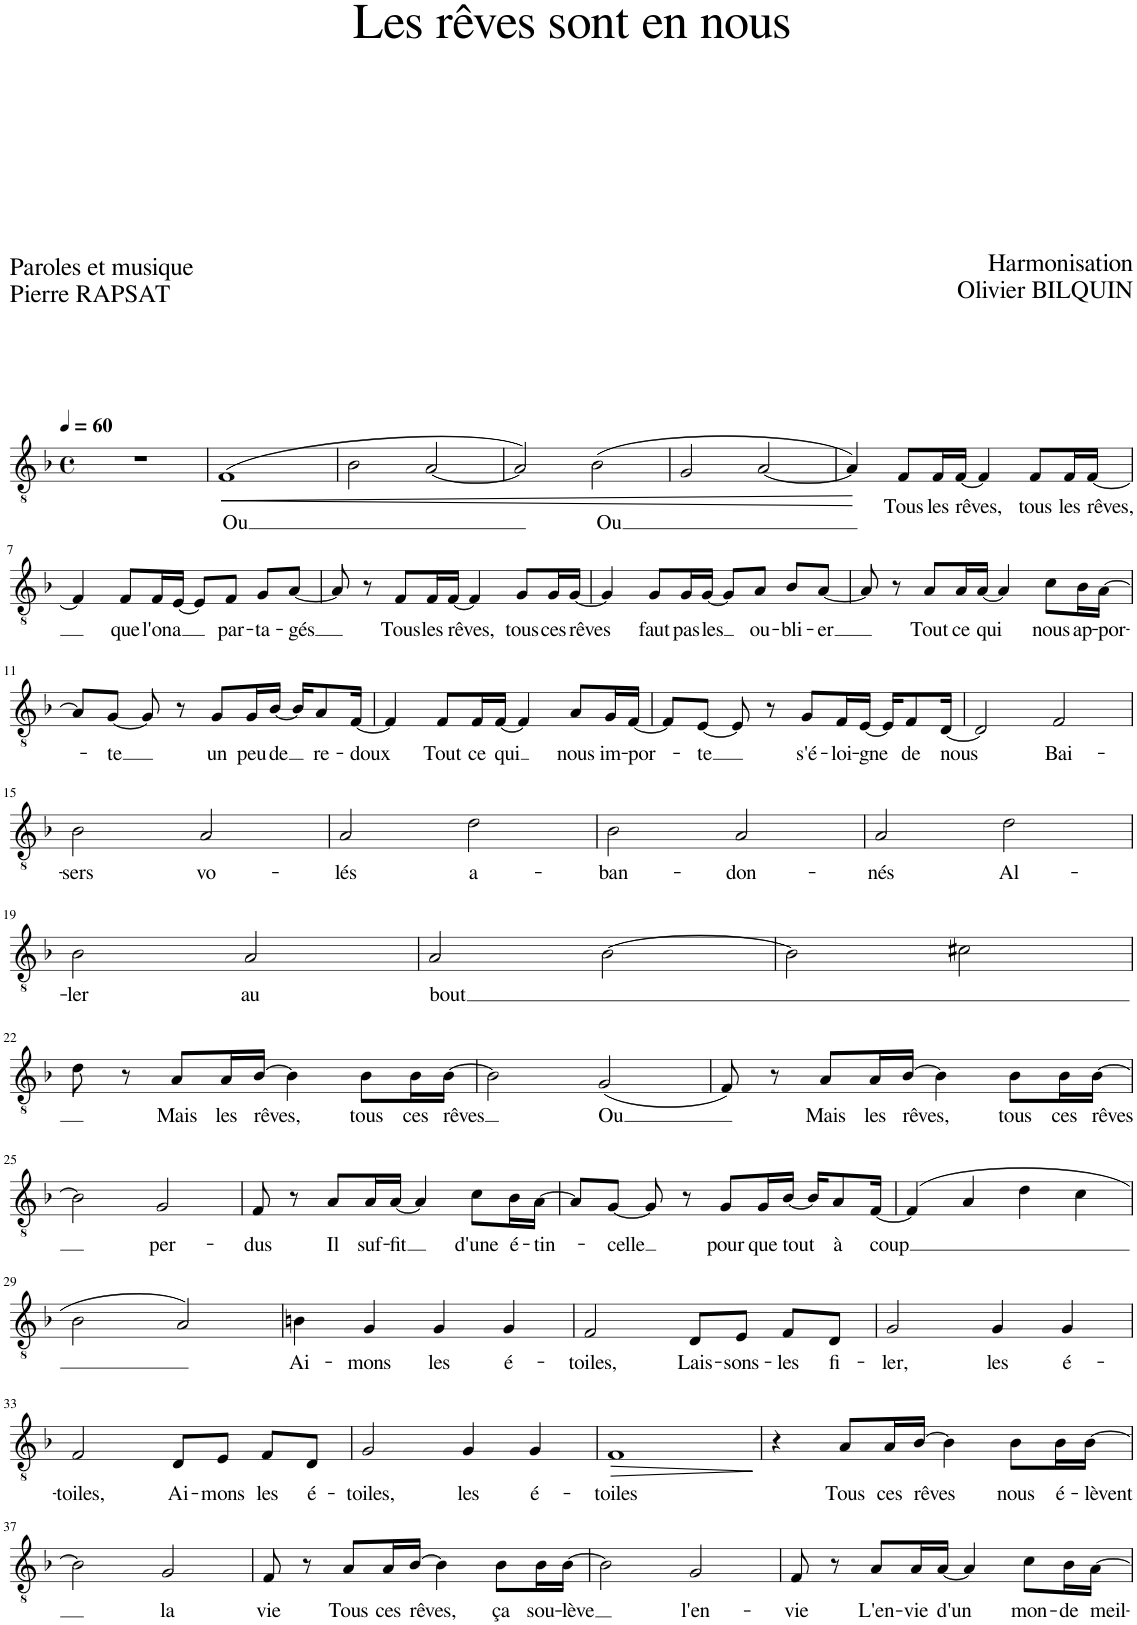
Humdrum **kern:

**kern	**text	**dynam
*part1	*part1	*part1
*staff1	*staff1	*staff1
*I"Ténor	*	*
*clefGv2	*	*
*k[b-]	*	*
*M4/4	*	*
*met(c)	*	*
*MM60	*	*
=1	=1	=1
1r	.	.
=2	=2	=2
!	!LO:LY:b	!LO:HP:b
(1F	Ou	<
=3	=3	=3
2B-\	.	.
[2A/	.	.
=4	=4	=4
2A/])	.	.
!	!LO:LY:b	!
(2B-\	Ou	.
=5	=5	=5
2G/	.	.
[2A/	.	.
=6	=6	=6
4A/])	.	.
!	!LO:LY:b	!
8F/L	Tous	[
!	!LO:LY:b	!
16F/L	les	.
!	!LO:LY:b	!
[16F/JJ	rêves,	.
4F/]	.	.
!	!LO:LY:b	!
8F/L	tous	.
!	!LO:LY:b	!
16F/L	les	.
!	!LO:LY:b	!
[16F/JJ	rêves,	.
!!LO:LB:g=z
=7	=7	=7
4F/]	.	.
!	!LO:LY:b	!
8F/L	que	.
!	!LO:LY:b	!
16F/L	l'on	.
!	!LO:LY:b	!
[16E/JJ	a	.
8E/L]	.	.
!	!LO:LY:b	!
8F/J	par-	.
!	!LO:LY:b	!
8G/L	-ta-	.
!	!LO:LY:b	!
[8A/J	-gés	.
=8	=8	=8
8A/]	.	.
8r	.	.
!	!LO:LY:b	!
8F/L	Tous	.
!	!LO:LY:b	!
16F/L	les	.
!	!LO:LY:b	!
[16F/JJ	rêves,	.
4F/]	.	.
!	!LO:LY:b	!
8G/L	tous	.
!	!LO:LY:b	!
16G/L	ces	.
!	!LO:LY:b	!
[16G/JJ	rêves	.
=9	=9	=9
4G/]	.	.
!	!LO:LY:b	!
8G/L	faut	.
!	!LO:LY:b	!
16G/L	pas	.
!	!LO:LY:b	!
[16G/JJ	les	.
8G/L]	.	.
!	!LO:LY:b	!
8A/J	ou-	.
!	!LO:LY:b	!
8B-/L	-bli-	.
!	!LO:LY:b	!
[8A/J	-er	.
=10	=10	=10
8A/]	.	.
8r	.	.
!	!LO:LY:b	!
8A/L	Tout	.
!	!LO:LY:b	!
16A/L	ce	.
!	!LO:LY:b	!
[16A/JJ	qui	.
4A/]	.	.
!	!LO:LY:b	!
8c\L	nous	.
!	!LO:LY:b	!
16B-\L	ap-	.
!	!LO:LY:b	!
[16A\JJ	-por-	.
!!LO:LB:g=z
=11	=11	=11
8A/L]	.	.
!	!LO:LY:b	!
[8G/J	-te	.
8G/]	.	.
8r	.	.
!	!LO:LY:b	!
8G/L	un	.
!	!LO:LY:b	!
16G/L	peu	.
!	!LO:LY:b	!
[16B-/JJ	de	.
16B-/KL]	.	.
!	!LO:LY:b	!
8A/	re-	.
!	!LO:LY:b	!
[16F/Jk	-doux	.
=12	=12	=12
4F/]	.	.
!	!LO:LY:b	!
8F/L	Tout	.
!	!LO:LY:b	!
16F/L	ce	.
!	!LO:LY:b	!
[16F/JJ	qui	.
4F/]	.	.
!	!LO:LY:b	!
8A/L	nous	.
!	!LO:LY:b	!
16G/L	im-	.
!	!LO:LY:b	!
[16F/JJ	-por-	.
=13	=13	=13
8F/L]	.	.
!	!LO:LY:b	!
[8E/J	-te	.
8E/]	.	.
8r	.	.
!	!LO:LY:b	!
8G/L	s'é-	.
!	!LO:LY:b	!
16F/L	-loi-	.
!	!LO:LY:b	!
[16E/JJ	-gne	.
16E/KL]	.	.
!	!LO:LY:b	!
8F/	de	.
!	!LO:LY:b	!
[16D/Jk	nous	.
=14	=14	=14
2D/]	.	.
!	!LO:LY:b	!
2F/	Bai-	.
!!LO:LB:g=z
=15	=15	=15
!	!LO:LY:b	!
2B-\	-sers	.
!	!LO:LY:b	!
2A/	vo-	.
=16	=16	=16
!	!LO:LY:b	!
2A/	-lés	.
!	!LO:LY:b	!
2d\	a-	.
=17	=17	=17
!	!LO:LY:b	!
2B-\	-ban-	.
!	!LO:LY:b	!
2A/	-don-	.
=18	=18	=18
!	!LO:LY:b	!
2A/	-nés	.
!	!LO:LY:b	!
2d\	Al-	.
!!LO:LB:g=z
=19	=19	=19
!	!LO:LY:b	!
2B-\	-ler	.
!	!LO:LY:b	!
2A/	au	.
=20	=20	=20
!	!LO:LY:b	!
2A/	bout	.
[2B-\	.	.
=21	=21	=21
2B-\]	.	.
2c#X\	.	.
!!LO:LB:g=z
=22	=22	=22
8d\	.	.
8r	.	.
!	!LO:LY:b	!
8A/L	Mais	.
!	!LO:LY:b	!
16A/L	les	.
!	!LO:LY:b	!
[16B-/JJ	rêves,	.
4B-\]	.	.
!	!LO:LY:b	!
8B-\L	tous	.
!	!LO:LY:b	!
16B-\L	ces	.
!	!LO:LY:b	!
[16B-\JJ	rêves	.
=23	=23	=23
2B-\]	.	.
!	!LO:LY:b	!
(2G/	Ou	.
=24	=24	=24
8F/)	.	.
8r	.	.
!	!LO:LY:b	!
8A/L	Mais	.
!	!LO:LY:b	!
16A/L	les	.
!	!LO:LY:b	!
[16B-/JJ	rêves,	.
4B-\]	.	.
!	!LO:LY:b	!
8B-\L	tous	.
!	!LO:LY:b	!
16B-\L	ces	.
!	!LO:LY:b	!
[16B-\JJ	rêves	.
!!LO:LB:g=z
=25	=25	=25
2B-\]	.	.
!	!LO:LY:b	!
2G/	per-	.
=26	=26	=26
!	!LO:LY:b	!
8F/	-dus	.
8r	.	.
!	!LO:LY:b	!
8A/L	Il	.
!	!LO:LY:b	!
16A/L	suf-	.
!	!LO:LY:b	!
[16A/JJ	-fit	.
4A/]	.	.
!	!LO:LY:b	!
8c\L	d'une	.
!	!LO:LY:b	!
16B-\L	é-	.
!	!LO:LY:b	!
[16A\JJ	-tin-	.
=27	=27	=27
8A/L]	.	.
!	!LO:LY:b	!
[8G/J	-celle	.
8G/]	.	.
8r	.	.
!	!LO:LY:b	!
8G/L	pour	.
!	!LO:LY:b	!
16G/L	que	.
!	!LO:LY:b	!
[16B-/JJ	tout	.
16B-/KL]	.	.
!	!LO:LY:b	!
8A/	à	.
!	!LO:LY:b	!
[16F/Jk	coup	.
=28	=28	=28
(4F/]	.	.
4A/	.	.
4d\	.	.
4c\	.	.
!!LO:LB:g=z
=29	=29	=29
2B-\	.	.
2A/)	.	.
=30	=30	=30
!	!LO:LY:b	!
4Bn\	Ai-	.
!	!LO:LY:b	!
4G/	-mons	.
!	!LO:LY:b	!
4G/	les	.
!	!LO:LY:b	!
4G/	é-	.
=31	=31	=31
!	!LO:LY:b	!
2F/	-toiles,	.
!	!LO:LY:b	!
8D/L	Lais-	.
!	!LO:LY:b	!
8E/J	-sons-	.
!	!LO:LY:b	!
8F/L	-les	.
!	!LO:LY:b	!
8D/J	fi-	.
=32	=32	=32
!	!LO:LY:b	!
2G/	-ler,	.
!	!LO:LY:b	!
4G/	les	.
!	!LO:LY:b	!
4G/	é-	.
!!LO:LB:g=z
=33	=33	=33
!	!LO:LY:b	!
2F/	-toiles,	.
!	!LO:LY:b	!
8D/L	Ai-	.
!	!LO:LY:b	!
8E/J	-mons	.
!	!LO:LY:b	!
8F/L	les	.
!	!LO:LY:b	!
8D/J	é-	.
=34	=34	=34
!	!LO:LY:b	!
2G/	-toiles,	.
!	!LO:LY:b	!
4G/	les	.
!	!LO:LY:b	!
4G/	é-	.
=35	=35	=35
!	!LO:LY:b	!LO:HP:b
1F	-toiles	>
.	.	]
=36	=36	=36
4r	.	.
!	!LO:LY:b	!
8A/L	Tous	.
!	!LO:LY:b	!
16A/L	ces	.
!	!LO:LY:b	!
[16B-/JJ	rêves	.
4B-\]	.	.
!	!LO:LY:b	!
8B-\L	nous	.
!	!LO:LY:b	!
16B-\L	é-	.
!	!LO:LY:b	!
[16B-\JJ	-lèvent	.
!!LO:LB:g=z
=37	=37	=37
2B-\]	.	.
!	!LO:LY:b	!
2G/	la	.
=38	=38	=38
!	!LO:LY:b	!
8F/	vie	.
8r	.	.
!	!LO:LY:b	!
8A/L	Tous	.
!	!LO:LY:b	!
16A/L	ces	.
!	!LO:LY:b	!
[16B-/JJ	rêves,	.
4B-\]	.	.
!	!LO:LY:b	!
8B-\L	ça	.
!	!LO:LY:b	!
16B-\L	sou-	.
!	!LO:LY:b	!
[16B-\JJ	-lève	.
=39	=39	=39
2B-\]	.	.
!	!LO:LY:b	!
2G/	l'en-	.
=40	=40	=40
!	!LO:LY:b	!
8F/	-vie	.
8r	.	.
!	!LO:LY:b	!
8A/L	L'en-	.
!	!LO:LY:b	!
16A/L	-vie	.
!	!LO:LY:b	!
[16A/JJ	d'un	.
4A/]	.	.
!	!LO:LY:b	!
8c\L	mon-	.
!	!LO:LY:b	!
16B-\L	-de	.
!	!LO:LY:b	!
[16A\JJ	meil-	.
=	=	=
*-	*-	*-
